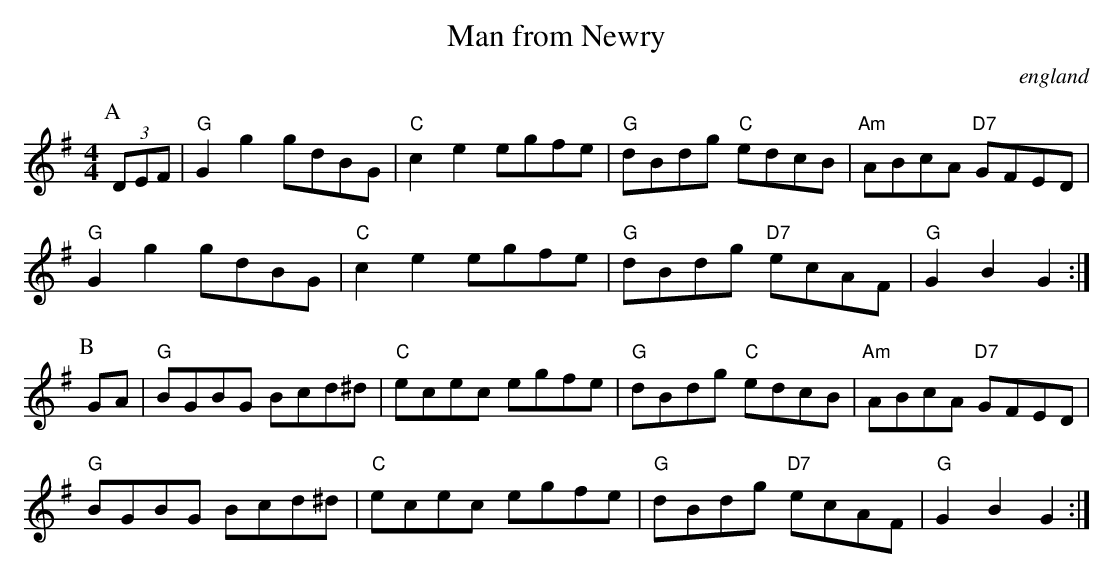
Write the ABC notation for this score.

X:1
T:Man from Newry
O:england
M:4/4
L:1/8
K:G
P:A
(3DEF|"G"G2g2 gdBG|"C"c2e2 egfe|"G"dBdg "C"edcB|"Am"ABcA "D7"GFED|
"G"G2g2 gdBG|"C"c2e2 egfe|"G"dBdg "D7"ecAF|"G"G2B2 G2:|
P:B
GA|"G"BGBG Bcd^d|"C"ecec egfe|"G"dBdg "C"edcB|"Am"ABcA "D7"GFED|
"G"BGBG Bcd^d|"C"ecec egfe|"G"dBdg "D7"ecAF|"G"G2B2 G2:|
